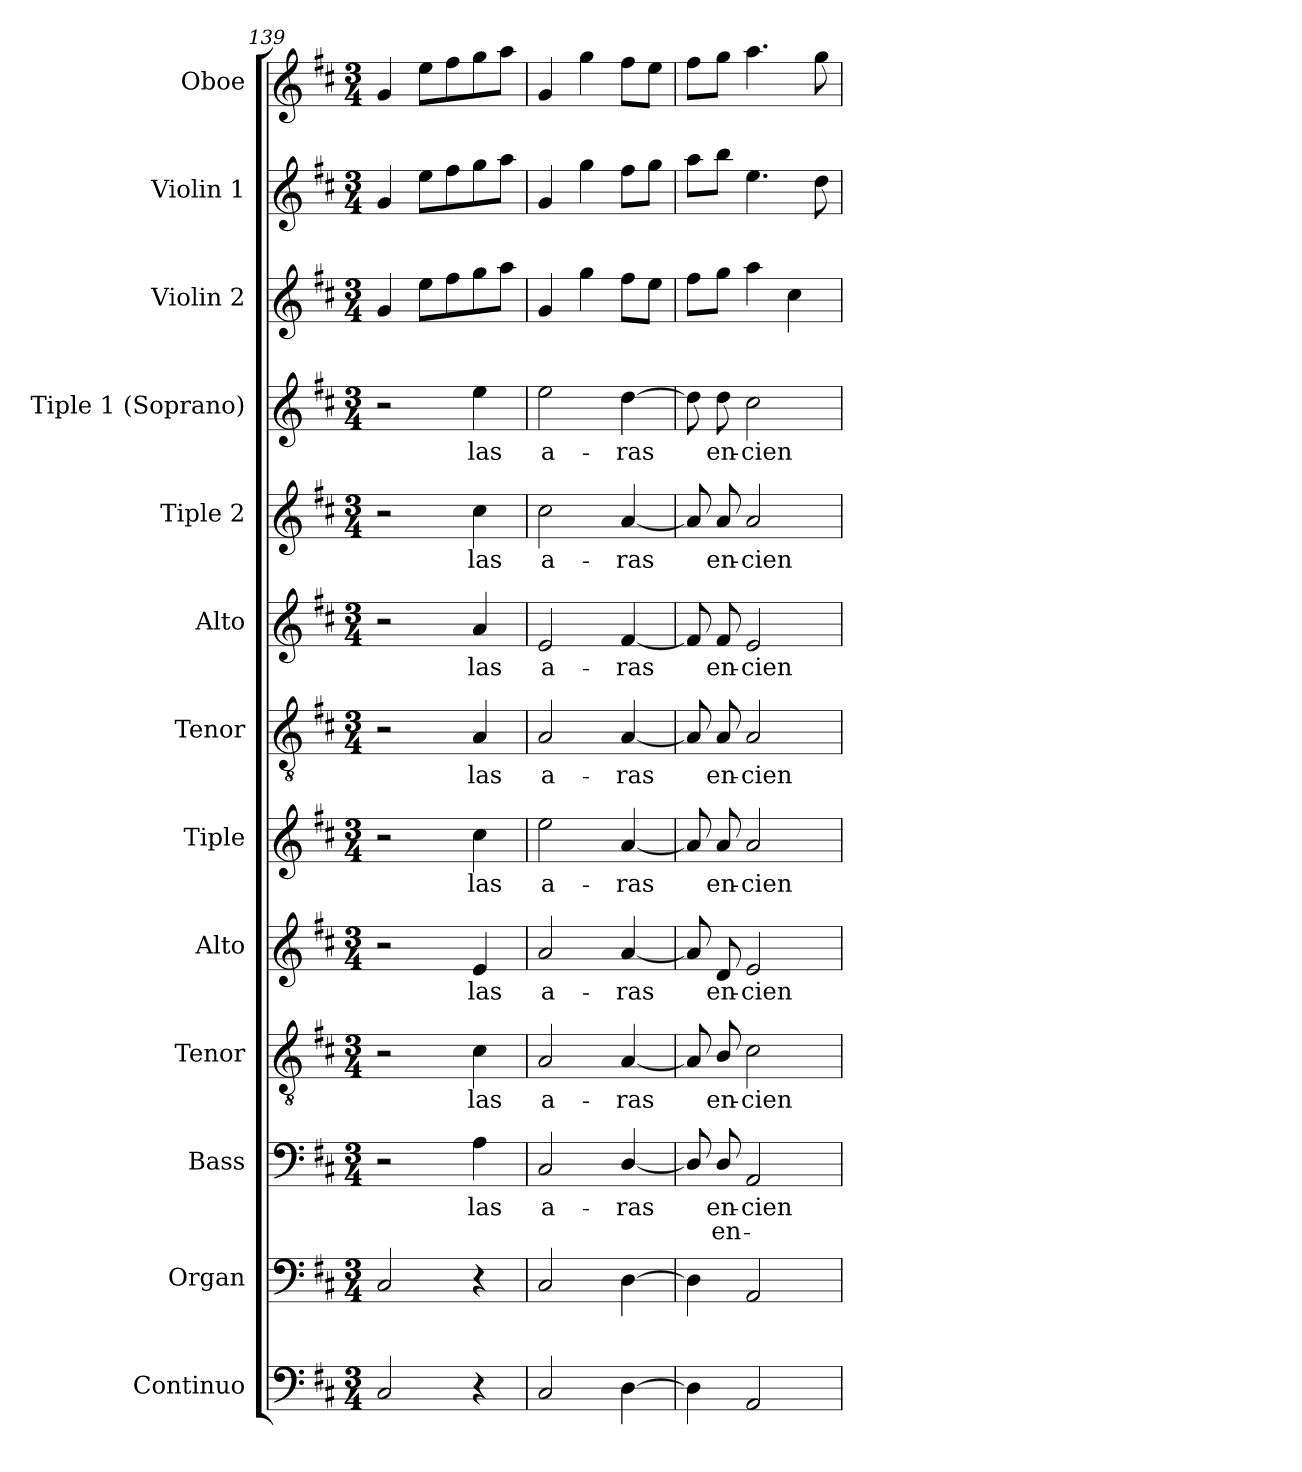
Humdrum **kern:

**kern	**kern	**kern	**text	**text	**kern	**text	**kern	**text	**kern	**text	**kern	**text	**kern	**text	**kern	**text	**kern	**text	**kern	**kern	**kern
*part13	*part12	*part11	*part11	*part11	*part10	*part10	*part9	*part9	*part8	*part8	*part7	*part7	*part6	*part6	*part5	*part5	*part4	*part4	*part3	*part2	*part1
*staff13	*staff12	*staff11	*staff11	*staff11	*staff10	*staff10	*staff9	*staff9	*staff8	*staff8	*staff7	*staff7	*staff6	*staff6	*staff5	*staff5	*staff4	*staff4	*staff3	*staff2	*staff1
*I"Continuo	*I"Organ	*I"Bass	*	*	*I"Tenor	*	*I"Alto	*	*I"Tiple	*	*I"Tenor	*	*I"Alto	*	*I"Tiple 2	*	*I"Tiple 1 (Soprano)	*	*I"Violin 2	*I"Violin 1	*I"Oboe
*I'Cont.	*I'Org.	*I'B.	*	*	*I'T.	*	*I'A.	*	*	*	*I'T.	*	*I'A.	*	*	*	*I'S1.	*	*I'Vln. 2	*I'Vln. 1	*I'Ob.
*clefF4	*clefF4	*clefF4	*	*	*clefGv2	*	*clefG2	*	*clefG2	*	*clefGv2	*	*clefG2	*	*clefG2	*	*clefG2	*	*clefG2	*clefG2	*clefG2
*	*	*	*	*	*ITrd7c12	*	*	*	*	*	*ITrd7c12	*	*	*	*	*	*	*	*	*	*
*k[f#c#]	*k[f#c#]	*k[f#c#]	*	*	*k[f#c#]	*	*k[f#c#]	*	*k[f#c#]	*	*k[f#c#]	*	*k[f#c#]	*	*k[f#c#]	*	*k[f#c#]	*	*k[f#c#]	*k[f#c#]	*k[f#c#]
*D:	*D:	*D:	*	*	*D:	*	*D:	*	*D:	*	*D:	*	*D:	*	*D:	*	*D:	*	*D:	*D:	*D:
*M3/4	*M3/4	*M3/4	*	*	*M3/4	*	*M3/4	*	*M3/4	*	*M3/4	*	*M3/4	*	*M3/4	*	*M3/4	*	*M3/4	*M3/4	*M3/4
=139	=139	=139	=139	=139	=139	=139	=139	=139	=139	=139	=139	=139	=139	=139	=139	=139	=139	=139	=139	=139	=139
2C#i/	2C#i/	2r	.	.	2r	.	2r	.	2r	.	2r	.	2r	.	2r	.	2r	.	4gi/	4gi/	4gi/
.	.	.	.	.	.	.	.	.	.	.	.	.	.	.	.	.	.	.	8eei\L	8eei\L	8eei\L
.	.	.	.	.	.	.	.	.	.	.	.	.	.	.	.	.	.	.	8ff#i\	8ff#i\	8ff#i\
!	!	!	!LO:LY:b:color=#000000	!	!	!	!	!	!	!	!	!	!	!	!	!	!	!	!	!	!
!	!	!	!	!	!	!LO:LY:b:color=#000000	!	!	!	!	!	!	!	!	!	!	!	!	!	!	!
!	!	!	!	!	!	!	!	!LO:LY:b:color=#000000	!	!	!	!	!	!	!	!	!	!	!	!	!
!	!	!	!	!	!	!	!	!	!	!LO:LY:b:color=#000000	!	!	!	!	!	!	!	!	!	!	!
!	!	!	!	!	!	!	!	!	!	!	!	!LO:LY:b:color=#000000	!	!	!	!	!	!	!	!	!
!	!	!	!	!	!	!	!	!	!	!	!	!	!	!LO:LY:b:color=#000000	!	!	!	!	!	!	!
!	!	!	!	!	!	!	!	!	!	!	!	!	!	!	!	!LO:LY:b:color=#000000	!	!	!	!	!
!	!	!	!	!	!	!	!	!	!	!	!	!	!	!	!	!	!	!LO:LY:b:color=#000000	!	!	!
4r	4r	4Ai\	las	.	4C#i\	las	4ei/	las	4cc#i\	las	4AAi/	las	4ai/	las	4cc#i\	las	4eei\	las	8ggi\	8ggi\	8ggi\
.	.	.	.	.	.	.	.	.	.	.	.	.	.	.	.	.	.	.	8aai\J	8aai\J	8aai\J
=140	=140	=140	=140	=140	=140	=140	=140	=140	=140	=140	=140	=140	=140	=140	=140	=140	=140	=140	=140	=140	=140
!	!	!	!LO:LY:b:color=#000000	!	!	!	!	!	!	!	!	!	!	!	!	!	!	!	!	!	!
!	!	!	!	!	!	!LO:LY:b:color=#000000	!	!	!	!	!	!	!	!	!	!	!	!	!	!	!
!	!	!	!	!	!	!	!	!LO:LY:b:color=#000000	!	!	!	!	!	!	!	!	!	!	!	!	!
!	!	!	!	!	!	!	!	!	!	!LO:LY:b:color=#000000	!	!	!	!	!	!	!	!	!	!	!
!	!	!	!	!	!	!	!	!	!	!	!	!LO:LY:b:color=#000000	!	!	!	!	!	!	!	!	!
!	!	!	!	!	!	!	!	!	!	!	!	!	!	!LO:LY:b:color=#000000	!	!	!	!	!	!	!
!	!	!	!	!	!	!	!	!	!	!	!	!	!	!	!	!LO:LY:b:color=#000000	!	!	!	!	!
!	!	!	!	!	!	!	!	!	!	!	!	!	!	!	!	!	!	!LO:LY:b:color=#000000	!	!	!
2C#i/	2C#i/	2C#i/	a-	.	2AAi/	a-	2ai/	a-	2eei\	a-	2AAi/	a-	2ei/	a-	2cc#i\	a-	2eei\	a-	4gi/	4gi/	4gi/
.	.	.	.	.	.	.	.	.	.	.	.	.	.	.	.	.	.	.	4ggi\	4ggi\	4ggi\
!	!	!	!LO:LY:b:color=#000000	!	!	!	!	!	!	!	!	!	!	!	!	!	!	!	!	!	!
!	!	!	!	!	!	!LO:LY:b:color=#000000	!	!	!	!	!	!	!	!	!	!	!	!	!	!	!
!	!	!	!	!	!	!	!	!LO:LY:b:color=#000000	!	!	!	!	!	!	!	!	!	!	!	!	!
!	!	!	!	!	!	!	!	!	!	!LO:LY:b:color=#000000	!	!	!	!	!	!	!	!	!	!	!
!	!	!	!	!	!	!	!	!	!	!	!	!LO:LY:b:color=#000000	!	!	!	!	!	!	!	!	!
!	!	!	!	!	!	!	!	!	!	!	!	!	!	!LO:LY:b:color=#000000	!	!	!	!	!	!	!
!	!	!	!	!	!	!	!	!	!	!	!	!	!	!	!	!LO:LY:b:color=#000000	!	!	!	!	!
!	!	!	!	!	!	!	!	!	!	!	!	!	!	!	!	!	!	!LO:LY:b:color=#000000	!	!	!
[4Di\	[4Di\	[4Di/	-ras	.	[4AAi/	-ras	[4ai/	-ras	[4ai/	-ras	[4AAi/	-ras	[4f#i/	-ras	[4ai/	-ras	[4ddi\	-ras	8ff#i\L	8ff#i\L	8ff#i\L
.	.	.	.	.	.	.	.	.	.	.	.	.	.	.	.	.	.	.	8eei\J	8ggi\J	8eei\J
=141	=141	=141	=141	=141	=141	=141	=141	=141	=141	=141	=141	=141	=141	=141	=141	=141	=141	=141	=141	=141	=141
4Di\]	4Di\]	8Di/]	.	.	8AAi/]	.	8ai/]	.	8ai/]	.	8AAi/]	.	8f#i/]	.	8ai/]	.	8ddi\]	.	8ff#i\L	8aai\L	8ff#i\L
!	!	!	!LO:LY:b:color=#000000	!LO:LY:b:color=#000000	!	!	!	!	!	!	!	!	!	!	!	!	!	!	!	!	!
!	!	!	!	!	!	!LO:LY:b:color=#000000	!	!	!	!	!	!	!	!	!	!	!	!	!	!	!
!	!	!	!	!	!	!	!	!LO:LY:b:color=#000000	!	!	!	!	!	!	!	!	!	!	!	!	!
!	!	!	!	!	!	!	!	!	!	!LO:LY:b:color=#000000	!	!	!	!	!	!	!	!	!	!	!
!	!	!	!	!	!	!	!	!	!	!	!	!LO:LY:b:color=#000000	!	!	!	!	!	!	!	!	!
!	!	!	!	!	!	!	!	!	!	!	!	!	!	!LO:LY:b:color=#000000	!	!	!	!	!	!	!
!	!	!	!	!	!	!	!	!	!	!	!	!	!	!	!	!LO:LY:b:color=#000000	!	!	!	!	!
!	!	!	!	!	!	!	!	!	!	!	!	!	!	!	!	!	!	!LO:LY:b:color=#000000	!	!	!
.	.	8Di/	en-	-en-	8BBi/	en-	8di/	en-	8ai/	en-	8AAi/	en-	8f#i/	en-	8ai/	en-	8ddi\	en-	8ggi\J	8bbi\J	8ggi\J
!	!	!	!LO:LY:b:color=#000000	!	!	!	!	!	!	!	!	!	!	!	!	!	!	!	!	!	!
!	!	!	!	!	!	!LO:LY:b:color=#000000	!	!	!	!	!	!	!	!	!	!	!	!	!	!	!
!	!	!	!	!	!	!	!	!LO:LY:b:color=#000000	!	!	!	!	!	!	!	!	!	!	!	!	!
!	!	!	!	!	!	!	!	!	!	!LO:LY:b:color=#000000	!	!	!	!	!	!	!	!	!	!	!
!	!	!	!	!	!	!	!	!	!	!	!	!LO:LY:b:color=#000000	!	!	!	!	!	!	!	!	!
!	!	!	!	!	!	!	!	!	!	!	!	!	!	!LO:LY:b:color=#000000	!	!	!	!	!	!	!
!	!	!	!	!	!	!	!	!	!	!	!	!	!	!	!	!LO:LY:b:color=#000000	!	!	!	!	!
!	!	!	!	!	!	!	!	!	!	!	!	!	!	!	!	!	!	!LO:LY:b:color=#000000	!	!	!
2AAi/	2AAi/	2AAi/	-cien-	.	2C#i\	-cien-	2ei/	-cien-	2ai/	-cien-	2AAi/	-cien-	2ei/	-cien-	2ai/	-cien-	2cc#i\	-cien-	4aai\	4.eei\	4.aai\
.	.	.	.	.	.	.	.	.	.	.	.	.	.	.	.	.	.	.	4cc#i\	.	.
.	.	.	.	.	.	.	.	.	.	.	.	.	.	.	.	.	.	.	.	8ddi\	8ggi\
=	=	=	=	=	=	=	=	=	=	=	=	=	=	=	=	=	=	=	=	=	=
*-	*-	*-	*-	*-	*-	*-	*-	*-	*-	*-	*-	*-	*-	*-	*-	*-	*-	*-	*-	*-	*-
